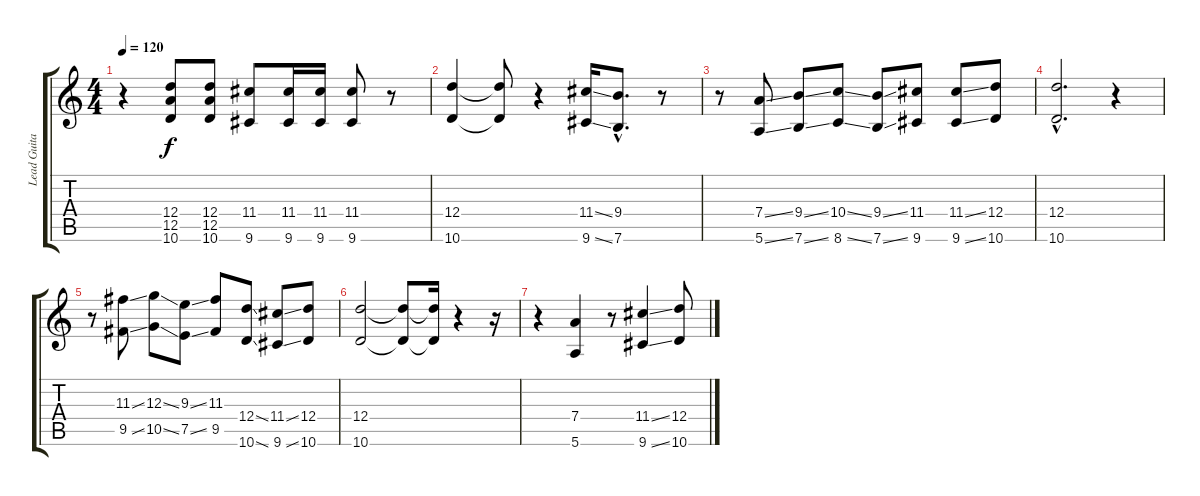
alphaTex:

\track ("Lead Guitar" "Lead Guita") {instrument electricguitarclean}
\staff {score tabs}
\tuning (E4 B3 G3 D3 A2 E2) {hide}
\ts (4 4)
\tempo 120
\clef g2
\ks c
r.4{dy f} (12.4 12.5 10.6).8 (12.4 12.5 10.6).8 (11.4 9.6).8 (11.4 9.6).16 (11.4 9.6).16 (11.4 9.6).8 r.8 |
(12.4 10.6).4 (12.4{t} 10.6{t}).8 r.4 (11.4{ss} 9.6{ss}).16 (9.4{hac} 7.6{hac}).8{d} r.8 |
r.8 (7.4{ss} 5.6{ss}).8 (9.4{ss} 7.6{ss}).8 (10.4{ss} 8.6{ss}).8 (9.4{ss} 7.6{ss}).8 (11.4 9.6).8 (11.4{ss} 9.6{ss}).8 (12.4 10.6).8 |
(12.4{hac} 10.6{hac}).2{d} r.4 |
r.8 (11.3{ss} 9.5{ss}).8 (12.3{ss} 10.5{ss}).8 (9.3{ss} 7.5{ss}).8 (11.3 9.5).8 (12.4{ss} 10.6{ss}).8 (11.4{ss} 9.6{ss}).8 (12.4 10.6).8 |
(12.4 10.6).2 (12.4{t} 10.6{t}).8 (12.4{t} 10.6{t}).16 r.4 r.16 |
r.4 (7.4 5.6).4 r.8 (11.4{ss} 9.6{ss}).4 (12.4 10.6).8
